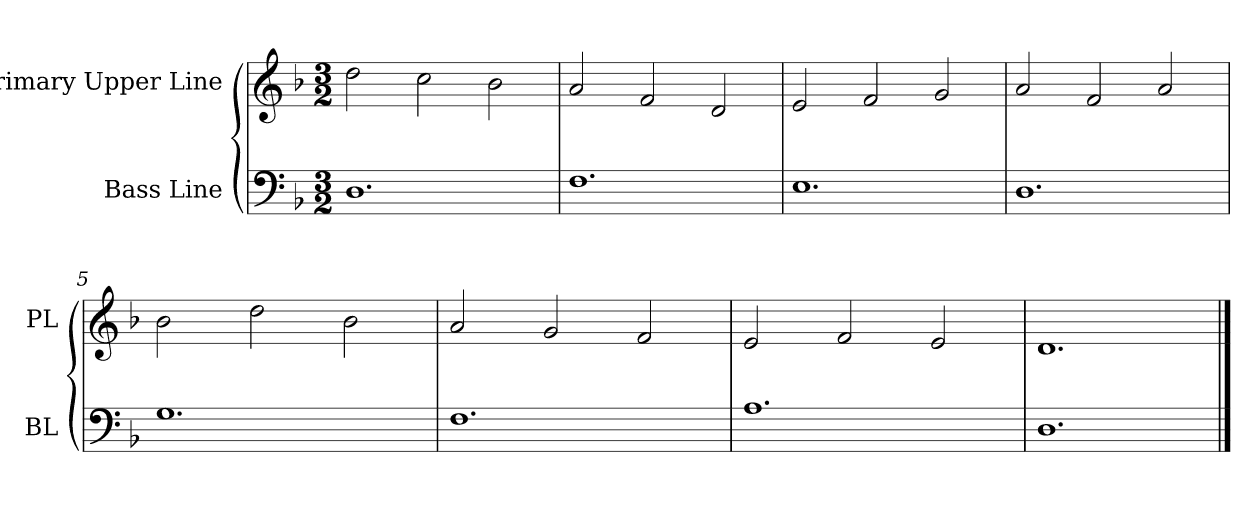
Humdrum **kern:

**kern	**kern
*part2	*part1
*staff2	*staff1
*I"Bass Line	*I"Primary Upper Line
*I'BL	*I'PL
*clefF4	*clefG2
*k[b-]	*k[b-]
*M3/2	*M3/2
=1	=1
1.D	2dd\
.	2cc\
.	2b-\
=2	=2
1.F	2a/
.	2f/
.	2d/
=3	=3
1.E	2e/
.	2f/
.	2g/
=4	=4
1.D	2a/
.	2f/
.	2a/
=5	=5
1.G	2b-\
.	2dd\
.	2b-\
=6	=6
1.F	2a/
.	2g/
.	2f/
=7	=7
1.A	2e/
.	2f/
.	2e/
=8	=8
1.D	1.d
==	==
*-	*-
